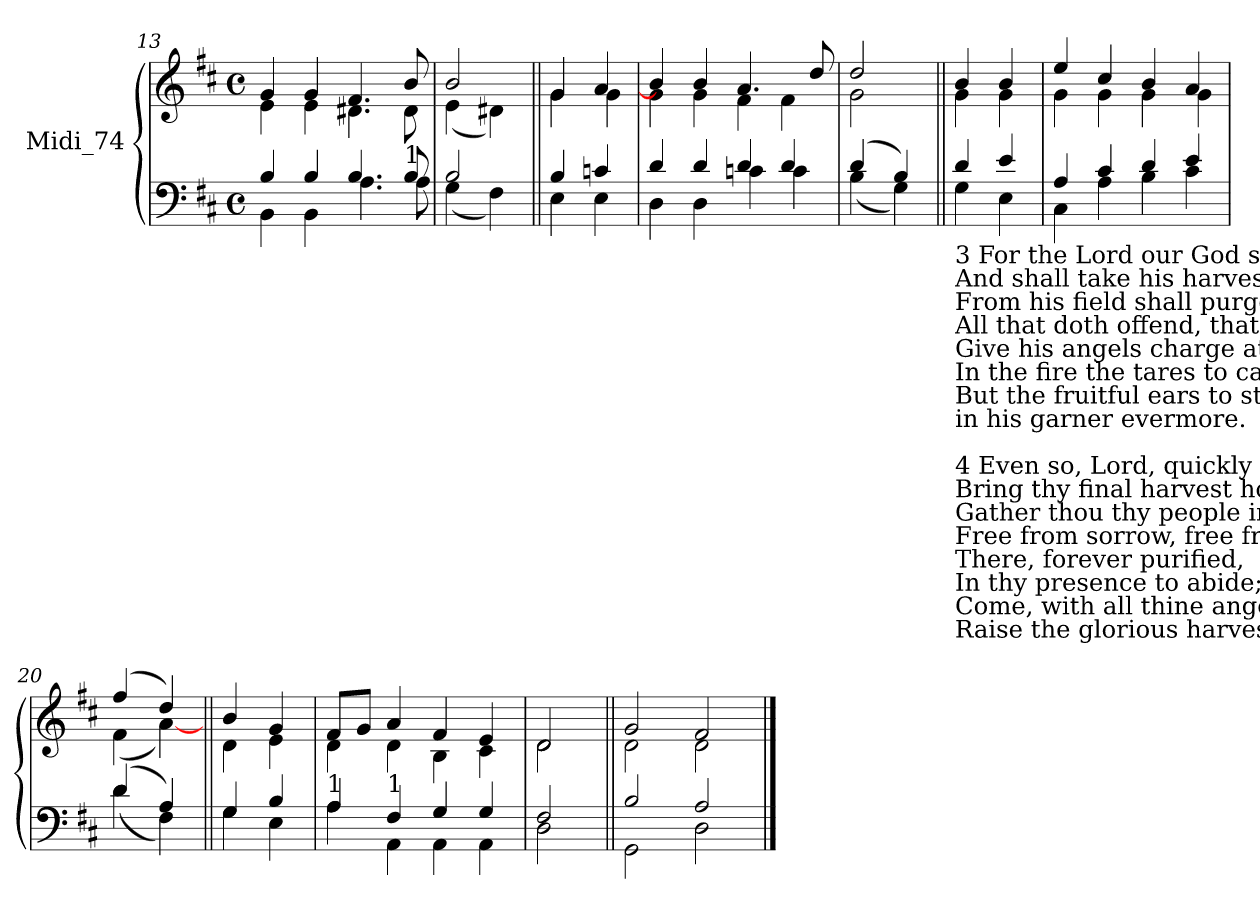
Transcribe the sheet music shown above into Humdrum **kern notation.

**kern	**kern
*part2	*part1
*staff2	*staff1
*I"Midi_74	*I"Midi_74
*clefF4	*clefG2
*k[f#c#]	*k[f#c#]
*D:	*D:
*M4/4	*M4/4
*met(c)	*met(c)
=13	=13
*^	*^
4B/	4BB\	4g/	4e\
4B/	4BB\	4g/	4e\
4.B/	4.A\	4.f#/	4.d#X\
!	!	!LO:TX:b:t=1	!
8B/	8A\	8b/	8d#\
=14	=14	=14	=14
2B/	(<4G\	2b/	(<4e\
.	4F#\)	.	4d#X\)
=15||	=15||	=15||	=15||
4B/	4E\	4g/	4g\
4cn/	4E\	4a/	4g\
=16	=16	=16	=16
4d/	4D\	4b/]	4g\
4d/	4D\	4b/	4g\
4d/	4cn\	4.a/	4f#\
4d/	4c\	.	4f#\
.	.	8dd/	.
=17	=17	=17	=17
(>4d/	(<4B\	2dd/	2g\
4B/)	4G\)	.	.
=18||	=18||	=18||	=18||
!LO:TX:b:t=3 For the Lord our God shall come,\nAnd shall take his harvest home; \nFrom his field shall purge away \nAll that doth offend, that day;\nGive his angels charge at last \nIn the fire the tares to cast; \nBut the fruitful ears to store \nin his garner evermore. \n\n4 Even so, Lord, quickly come,\nBring thy final harvest home; \nGather thou thy people in, \nFree from sorrow, free from sin, \nThere, forever purified, \nIn thy presence to abide; \nCome, with all thine angels, come, \nRaise the glorious harvest-home.	!	!	!
4d/	4G\	4b/	4g\
4e/	4E\	4b/	4g\
=19	=19	=19	=19
4A/	4C#\	4ee/	4g\
4c#/	4A\	4cc#/	4g\
4d/	4B\	4b/	4g\
4e/	4c#\	4a/	4g\
=20	=20	=20	=20
(4d/	(4d\	(>4ff#/	(<4f#\
4A/)	4F#\)	4dd/)	[4a\)
=21||	=21||	=21||	=21||
4G/	4G\	4b/	4d\
4B/	4E\	4g/	4e\
=22	=22	=22	=22
!	!	!LO:TX:b:t=1	!
4A/	4A\	8f#/L	4d\
.	.	8g/J	.
!	!	!LO:TX:b:t=1	!
4F#/	4AA\	4a/	4d\
4G/	4AA\	4f#/	4B\
4G/	4AA\	4e/	4c#\
=23	=23	=23	=23
2F#/	2D\	2d/	2d\
=24||	=24||	=24||	=24||
2B/	2GG\	2g/	2d\
2A/	2D\	2f#/	2d\
*v	*v	*	*
*	*v	*v
==	==
*-	*-
